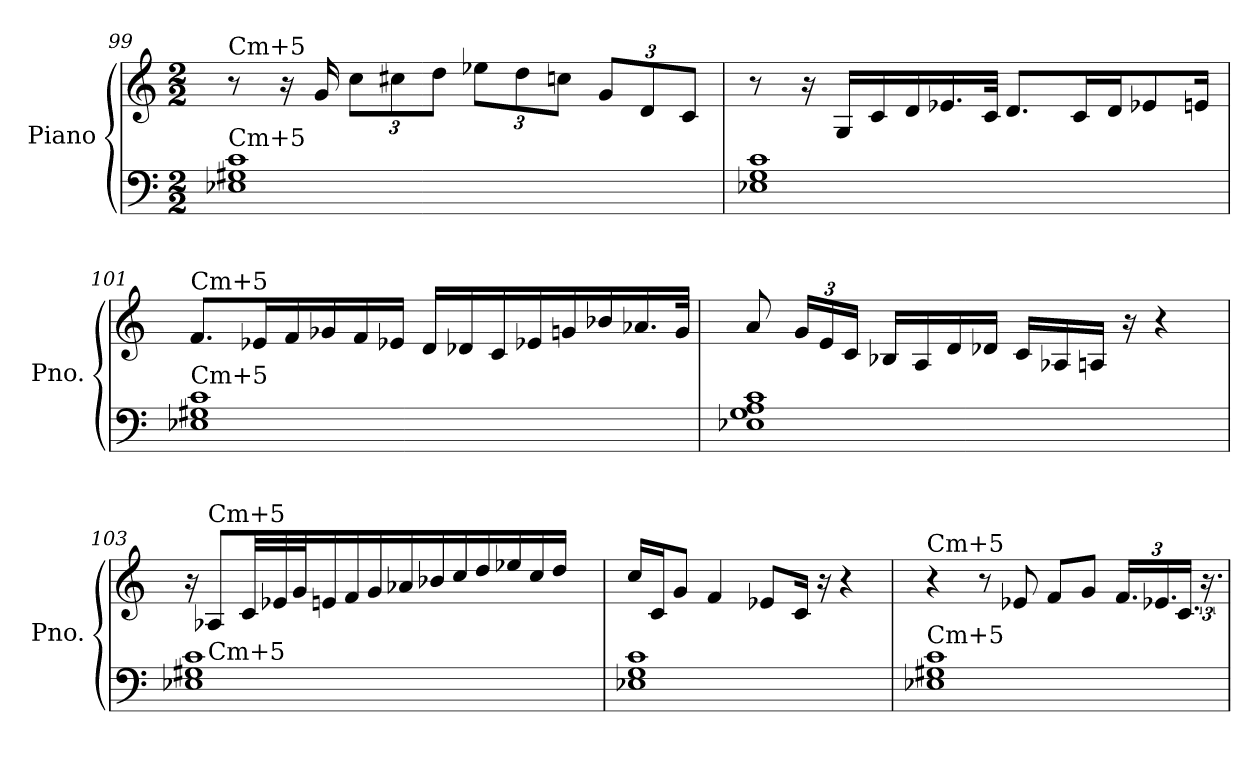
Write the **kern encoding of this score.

**kern	**kern
*part1	*part1
*staff2	*staff1
*I"Piano	*
*I'Pno.	*
!!LO:LB:g=z
*clefF4	*clefG2
*k[]	*k[]
*C:	*C:
*M2/2	*M2/2
=99	=99
!	!LO:TX:a:t=Cm+5
!LO:TX:a:t=Cm+5	!
1E-X 1G#X 1c	8r
.	16r
.	16g/
*	*Xbrackettup
.	12cc\L
.	12cc#X\
.	12dd\J
.	12ee-X\L
.	12dd\
.	12ccn\J
.	12g/L
.	12d/
.	12c/J
=100	=100
1E-X 1G 1c	8r
.	16r
.	16G/LL
.	16c/
.	16d/
.	16.e-X/
.	32c/JJk
.	8.d/L
.	16c/L
.	16d/J
.	8e-X/
.	16en/Jk
!!LO:LB:g=z
=101	=101
!	!LO:TX:a:t=Cm+5
!LO:TX:a:t=Cm+5	!
1E-X 1G#X 1c	8.f/L
.	16e-X/L
.	16f/
.	16g-X/
.	16f/
.	16e-X/JJ
.	16d/LL
.	16d-X/
.	16c/
.	16e-X/
.	16gn/
.	16b-X/
.	16.a-X/
.	32g/JJk
=102	=102
1E-X 1G 1A 1c	8a/
.	24g/LL
.	24e/
.	24c/JJ
.	16B-X/LL
.	16A/
.	16d/
.	16d-X/JJ
.	16c/LL
.	16A-X/
.	16An/JJ
.	16r
.	4r
!!LO:PB:g=z
=103	=103
*^	*
1E-X 1G#X 1c	16ryy	16r
!	!	!LO:TX:a:t=Cm+5
!	!LO:TX:a:t=Cm+5	!
.	2...ryy	8A-X/L
.	.	32c/LL
.	.	32e-X/
.	.	32g/J
.	.	16en/
.	.	16f/
.	.	16g/
.	.	16a-X/
.	.	16b-X/
.	.	16cc/
.	.	16dd/
.	.	16ee-X/
.	.	16cc/
.	.	16dd/JJ
.	.	16.ryy
*v	*v	*
=104	=104
1E-X 1G 1c	16cc/LL
.	16c/J
.	8g/J
.	4f/
.	8e-X/L
.	16c/Jk
.	16r
.	4r
=105	=105
!	!LO:TX:a:t=Cm+5
!LO:TX:a:t=Cm+5	!
1E-X 1G#X 1c	4r
.	8r
.	8e-X/
.	8f/L
.	8g/J
*	*brackettup
.	24.f/LL
.	24.e-X/
.	24.c/JJ
.	24.r
=	=
*-	*-
